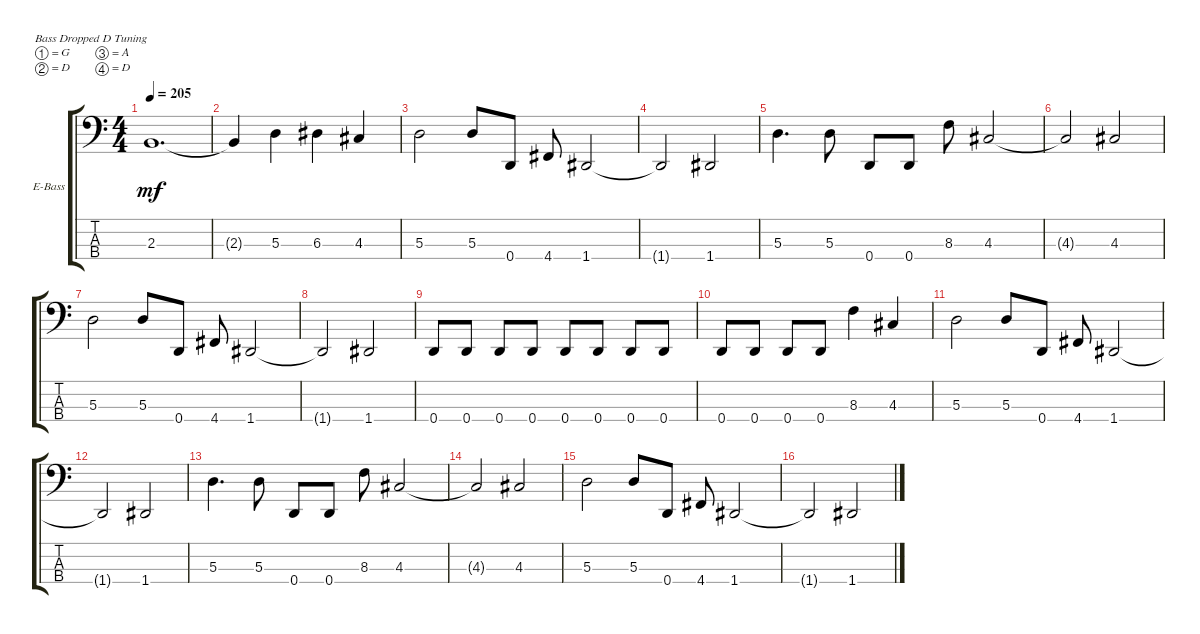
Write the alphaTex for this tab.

\bracketExtendMode groupsimilarinstruments
\firstSystemTrackNameOrientation horizontal
\otherSystemsTrackNameOrientation horizontal
\track ("Electric Bass" "E-Bass") {instrument electricbassfinger}
\staff {score tabs}
\tuning (G2 D2 A1 D1)
\ts (4 4)
\tempo 205
\clef f4
\ks c
2.3{t}.1{d dy mf} |
2.3{t}.4 5.3.4 6.3.4 4.3.4 |
5.3.2 5.3.8 0.4.8 4.4.8 1.4.2 |
1.4{t}.2 1.4.2 |
5.3.4{d} 5.3.8 0.4.8 0.4.8 8.3.8 4.3.2 |
4.3{t}.2 4.3.2 |
5.3.2 5.3.8 0.4.8 4.4.8 1.4.2 |
1.4{t}.2 1.4.2 |
0.4.8 0.4.8 0.4.8 0.4.8 0.4.8 0.4.8 0.4.8 0.4.8 |
0.4.8 0.4.8 0.4.8 0.4.8 8.3.4 4.3.4 |
5.3.2 5.3.8 0.4.8 4.4.8 1.4.2 |
1.4{t}.2 1.4.2 |
5.3.4{d} 5.3.8 0.4.8 0.4.8 8.3.8 4.3.2 |
4.3{t}.2 4.3.2 |
5.3.2 5.3.8 0.4.8 4.4.8 1.4.2 |
1.4{t}.2 1.4.2
